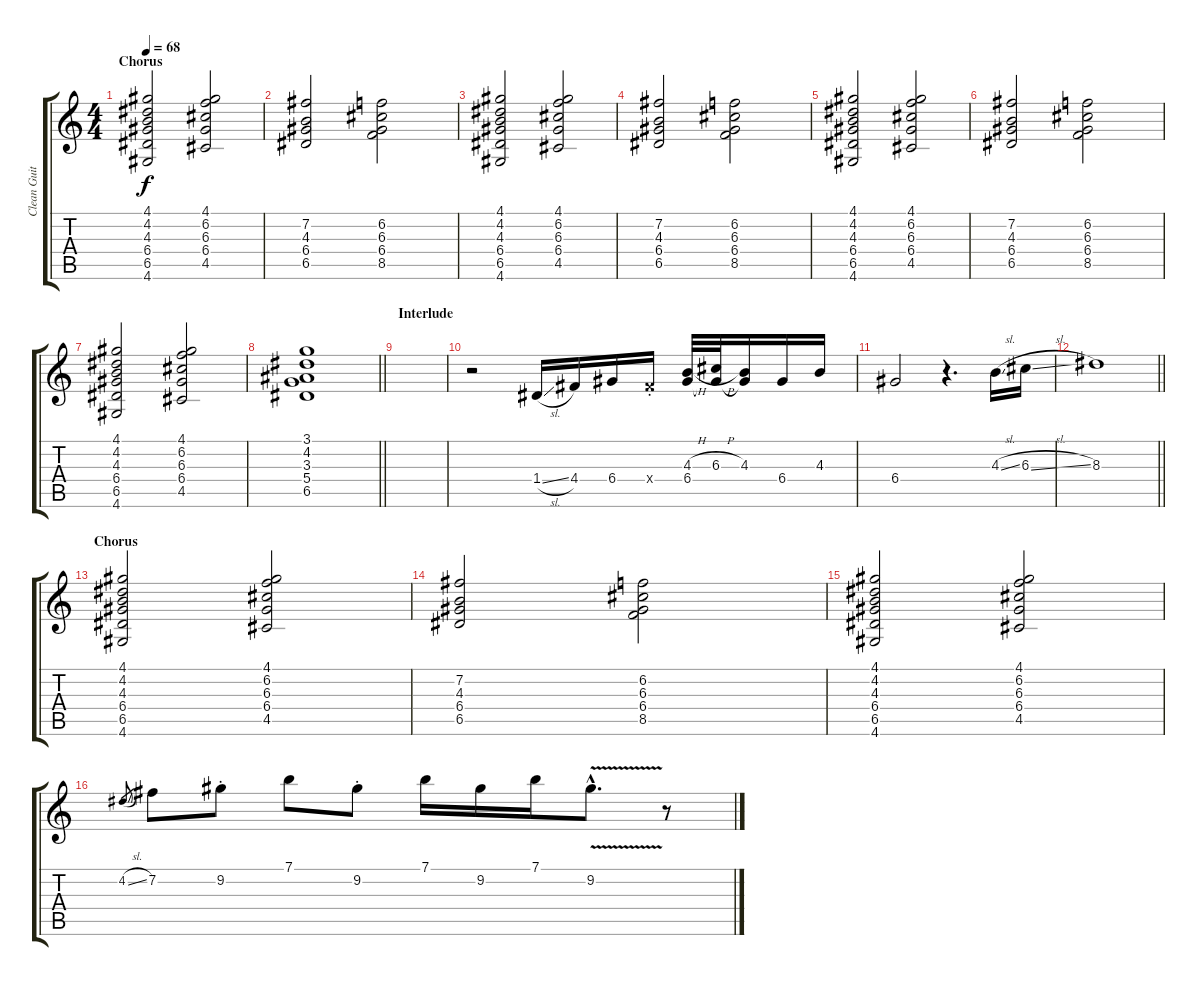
\track ("Clean Guitar" "Clean Guit") {instrument electricguitarjazz}
\staff {score tabs}
\tuning (E4 B3 G3 D3 A2 E2) {hide}
\ts (4 4)
\section ("" "Chorus")
\tempo 68
\clef g2
\ks c
(4.1 4.2 4.3 6.4 6.5 4.6).2{dy f} (4.1 6.2 6.3 6.4 4.5).2 |
(7.2 4.3 6.4 6.5).2 (6.2 6.3 6.4 8.5).2 |
(4.1 4.2 4.3 6.4 6.5 4.6).2 (4.1 6.2 6.3 6.4 4.5).2 |
(7.2 4.3 6.4 6.5).2 (6.2 6.3 6.4 8.5).2 |
(4.1 4.2 4.3 6.4 6.5 4.6).2 (4.1 6.2 6.3 6.4 4.5).2 |
(7.2 4.3 6.4 6.5).2 (6.2 6.3 6.4 8.5).2 |
(4.1 4.2 4.3 6.4 6.5 4.6).2 (4.1 6.2 6.3 6.4 4.5).2 |
\barLineRight lightlight
(3.1 4.2 3.3 5.4 6.5).1 |
\section ("" "Interlude")
|
r.2 1.4{sl}.16 4.4.16 6.4.16 4.4{st x}.16 (4.3{h} 6.4).32 (6.3{h} 6.4{t}).32 (4.3 6.4{t}).16 6.4.16 4.3.16 |
6.4.2 r.4{d} 4.3{sl}.16 6.3{sl}.16 |
\barLineRight lightlight
8.3.1 |
\section ("" "Chorus")
(4.1 4.2 4.3 6.4 6.5 4.6).2 (4.1 6.2 6.3 6.4 4.5).2 |
(7.2 4.3 6.4 6.5).2 (6.2 6.3 6.4 8.5).2 |
(4.1 4.2 4.3 6.4 6.5 4.6).2 (4.1 6.2 6.3 6.4 4.5).2 |
4.2{sl}.8{gr} 7.2.8 9.2{st}.8 7.1.8 9.2{st}.8 7.1.16 9.2.16 7.1.16 9.2{v hac}.8{d} r.8
